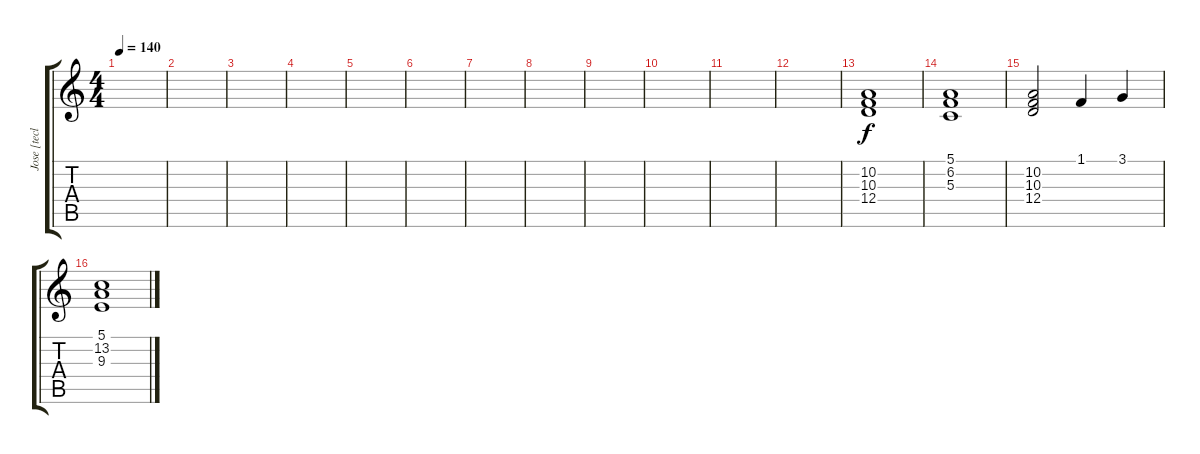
\track ("Jose [teclado]" "Jose [tecl") {instrument stringensemble1}
\staff {score tabs}
\tuning (E4 B3 G3 D3 A2 E2) {hide}
\ts (4 4)
\tempo 140
\clef g2
\ks c
|
|
|
|
|
|
|
|
|
|
|
|
(10.2 10.3 12.4).1 |
(5.1 6.2 5.3).1 |
(10.2 10.3 12.4).2 1.1.4 3.1.4 |
(5.1 13.2 9.3).1
